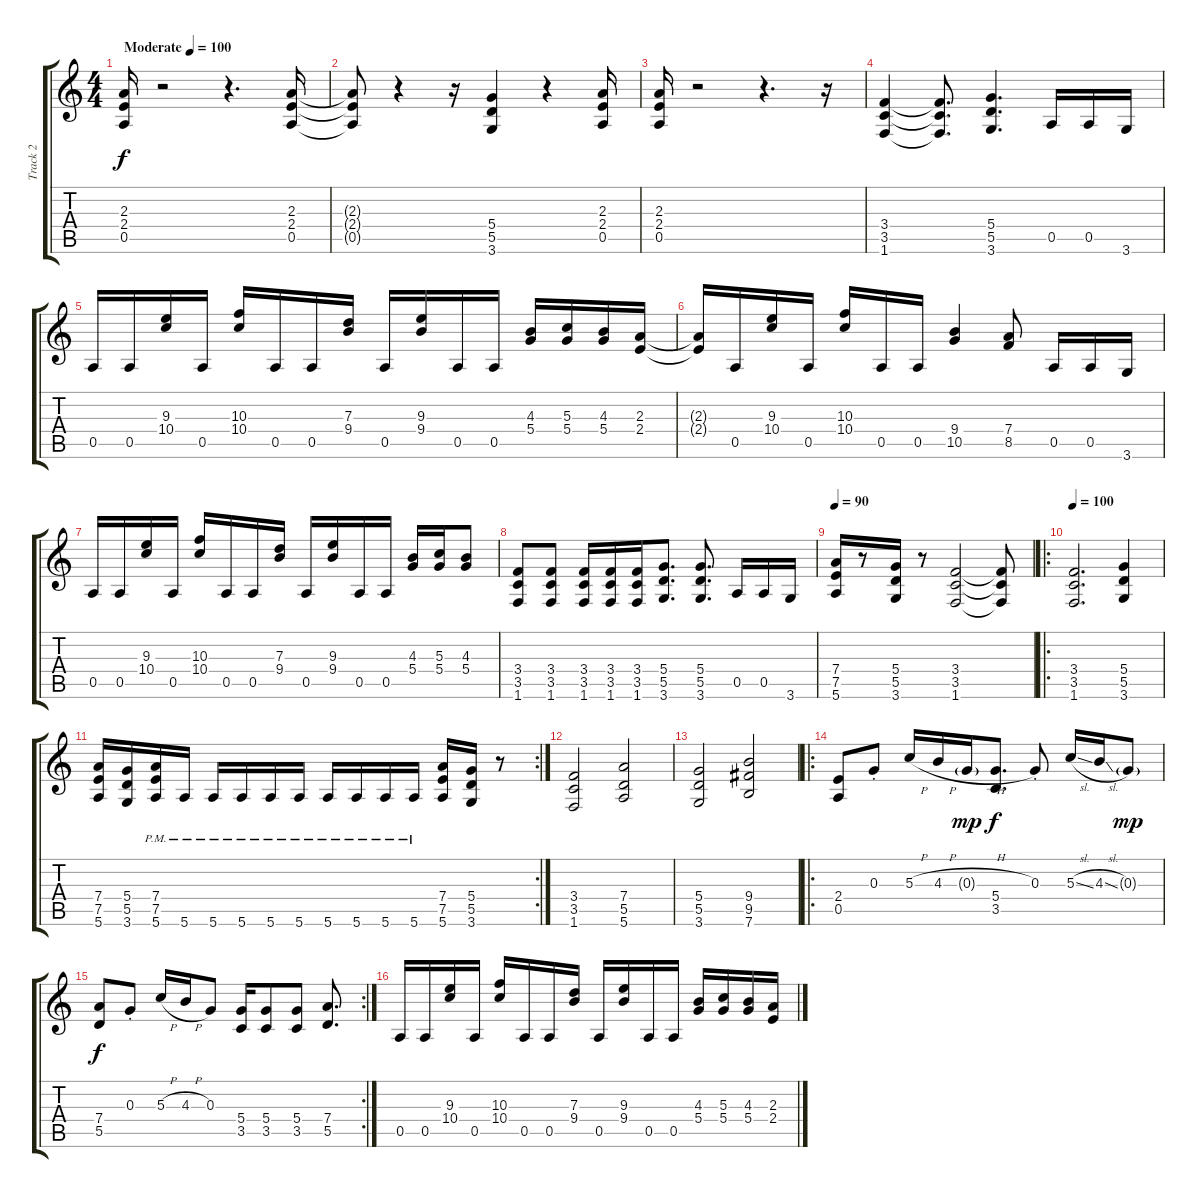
\track ("Track 2" "Track 2") {instrument distortionguitar}
\staff {score tabs}
\tuning (E4 B3 G3 D3 A2 E2) {hide}
\ts (4 4)
\tempo (100 "Moderate")
\clef g2
\ks c
(2.3 2.4 0.5).16{dy f volume 13 instrument distortionguitar} r.2 r.4{d} (2.3 2.4 0.5).16 |
(2.3{t} 2.4{t} 0.5{t}).8 r.4 r.16 (5.4 5.5 3.6).4 r.4 (2.3 2.4 0.5).16 |
(2.3 2.4 0.5).16 r.2 r.4{d} r.16 |
(3.4 3.5 1.6).4 (3.4{t} 3.5{t} 1.6{t}).8{d} (5.4 5.5 3.6).4{d} 0.5.16 0.5.16 3.6.16 |
0.5.16 0.5.16 (9.3 10.4).16 0.5.16 (10.3 10.4).16 0.5.16 0.5.16 (7.3 9.4).16 0.5.16 (9.3 9.4).16 0.5.16 0.5.16 (4.3 5.4).16 (5.3 5.4).16 (4.3 5.4).16 (2.3 2.4).16 |
(2.3{t} 2.4{t}).16 0.5.16 (9.3 10.4).16 0.5.16 (10.3 10.4).16 0.5.16 0.5.16 (9.4 10.5).4 (7.4 8.5).8 0.5.16 0.5.16 3.6.16 |
0.5.16 0.5.16 (9.3 10.4).16 0.5.16 (10.3 10.4).16 0.5.16 0.5.16 (7.3 9.4).16 0.5.16 (9.3 9.4).16 0.5.16 0.5.16 (4.3 5.4).16 (5.3 5.4).16 (4.3 5.4).8 |
(3.4 3.5 1.6).8 (3.4 3.5 1.6).8 (3.4 3.5 1.6).16 (3.4 3.5 1.6).16 (3.4 3.5 1.6).16 (5.4 5.5 3.6).8{d} (5.4 5.5 3.6).8{d} 0.5.16 0.5.16 3.6.16 |
\tempo 90
(7.4 7.5 5.6).16 r.8 (5.4 5.5 3.6).16 r.8 (3.4 3.5 1.6).2 (3.4{t} 3.5{t} 1.6{t}).8 |
\ro
\tempo 100
(3.4 3.5 1.6).2{d} (5.4 5.5 3.6).4 |
\rc 2
(7.4 7.5 5.6).16 (5.4 5.5 3.6).16 (7.4 7.5 5.6{pm}).16 5.6{pm}.16 5.6{pm}.16 5.6{pm}.16 5.6{pm}.16 5.6{pm}.16 5.6{pm}.16 5.6{pm}.16 5.6{pm}.16 5.6{pm}.16 (7.4 7.5 5.6).16 (5.4 5.5 3.6).16 r.8 |
(3.4 3.5 1.6).2 (7.4 5.5 5.6).2 |
(5.4 5.5 3.6).2 (9.4 9.5 7.6).2 |
\ro
(2.4 0.5).8 0.3{st}.8 5.3{h}.16 4.3{h}.16 0.3{h g}.16{dy mp} (5.4 3.5).8{d dy f} 0.3{st}.8 5.3{sl}.16 4.3{sl}.16 0.3{g}.8{dy mp} |
\rc 2
(7.4 5.5).8{dy f} 0.3{st}.8 5.3{h}.16 4.3{h}.16 0.3.8 (5.4 3.5).16 (5.4 3.5).8 (5.4 3.5).8 (7.4 5.5).8{d} |
0.5.16 0.5.16 (9.3 10.4).16 0.5.16 (10.3 10.4).16 0.5.16 0.5.16 (7.3 9.4).16 0.5.16 (9.3 9.4).16 0.5.16 0.5.16 (4.3 5.4).16 (5.3 5.4).16 (4.3 5.4).16 (2.3 2.4).16
